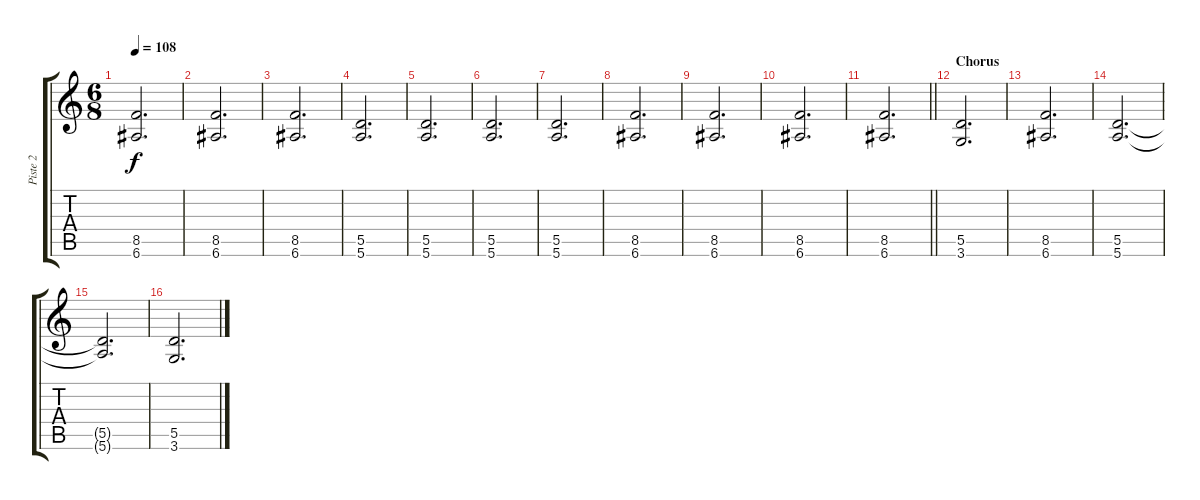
\track ("Piste 2" "Piste 2") {instrument overdrivenguitar}
\staff {score tabs}
\tuning (E4 B3 G3 D3 A2 E2) {hide}
\ts (6 8)
\tempo 108
\clef g2
\ks c
(8.5 6.6).2{d dy f} |
(8.5 6.6).2{d} |
(8.5 6.6).2{d} |
(5.5 5.6).2{d} |
(5.5 5.6).2{d} |
(5.5 5.6).2{d} |
(5.5 5.6).2{d} |
(8.5 6.6).2{d} |
(8.5 6.6).2{d} |
(8.5 6.6).2{d} |
\barLineRight lightlight
(8.5 6.6).2{d} |
\section ("" "Chorus")
(5.5 3.6).2{d volume 10 instrument overdrivenguitar} |
(8.5 6.6).2{d} |
(5.5 5.6).2{d} |
(5.5{t} 5.6{t}).2{d} |
(5.5 3.6).2{d}
